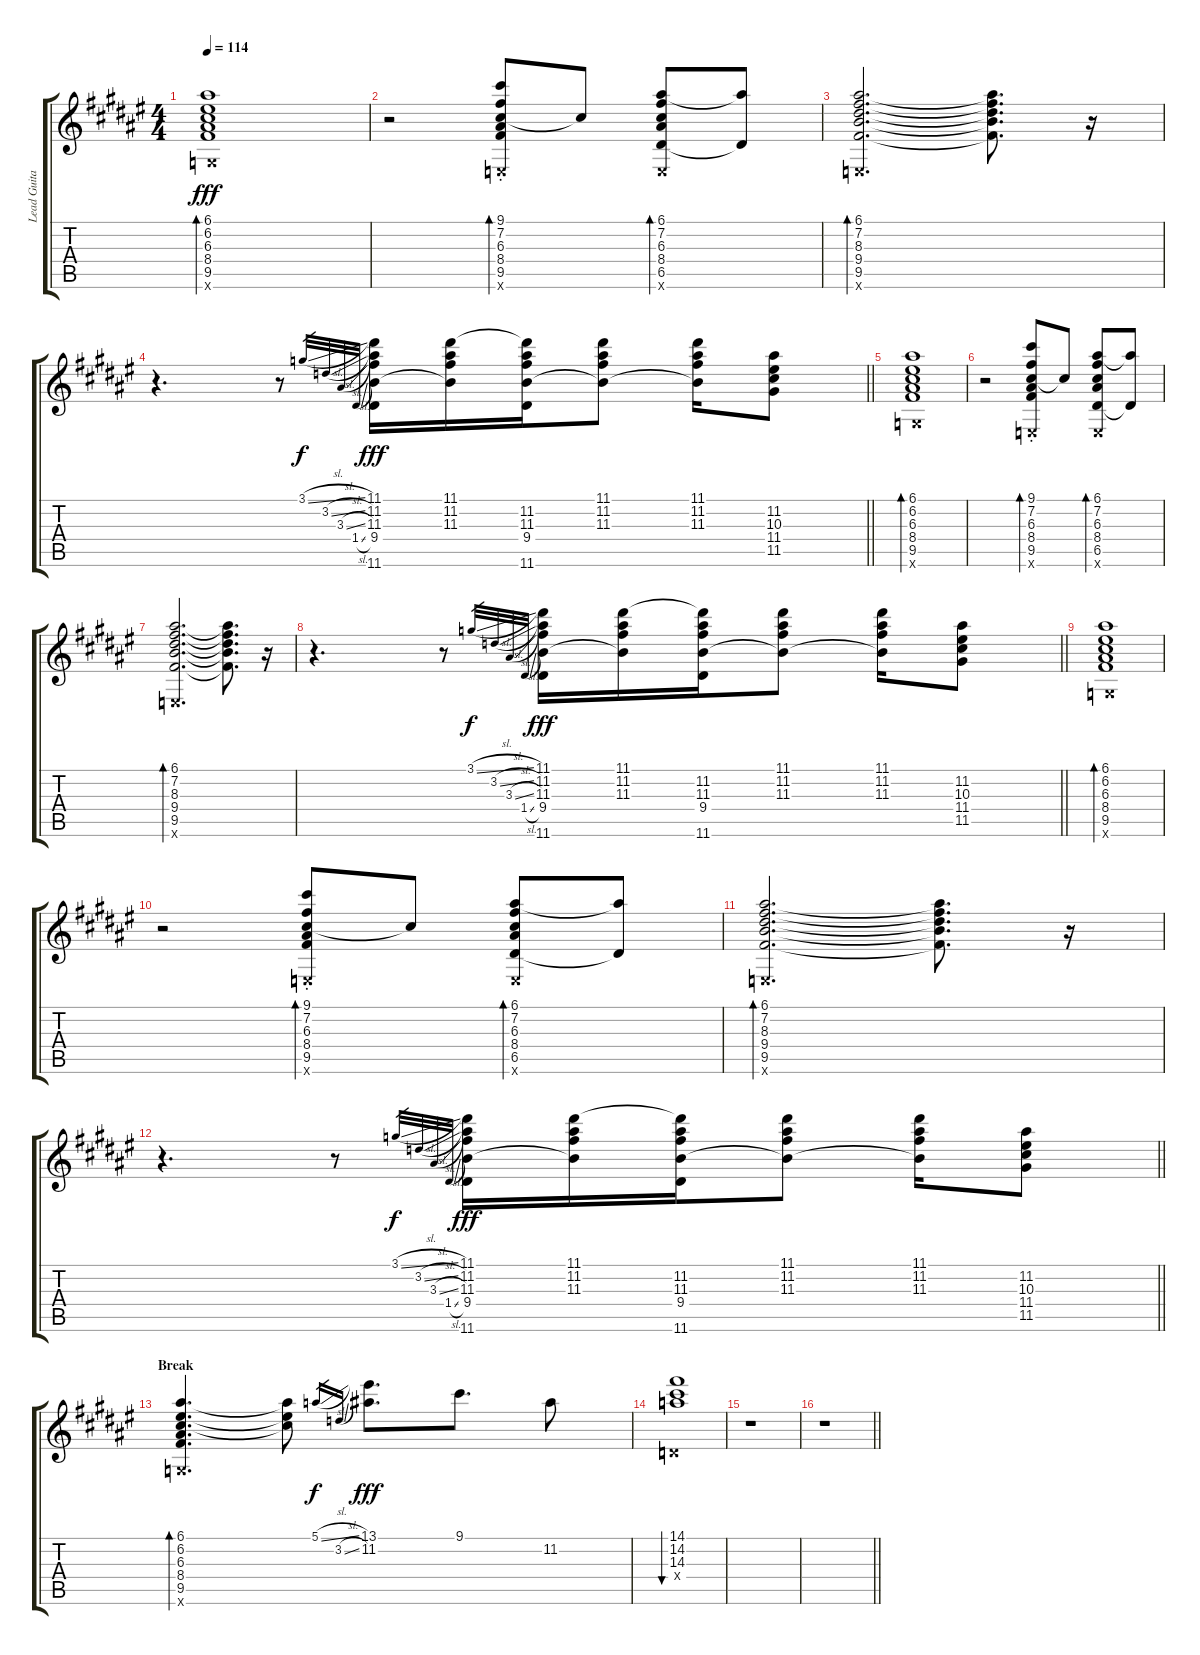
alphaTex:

\track ("Lead Guitar" "Lead Guita") {instrument electricguitarmuted}
\staff {score tabs}
\tuning (E4 B3 G3 D3 A2 E2) {hide}
\ts (4 4)
\tempo 114
\clef g2
\ks f#
(6.1 6.2 6.3 8.4 9.5 3.6{x}).1{bd 120 dy fff} |
r.2 (9.1{st} 7.2 6.3 8.4 9.5 0.6{x}).8{bd 60} 6.3{t}.8 (6.1 7.2 6.3 8.4 6.5 0.6{x}).8{bd 60} (6.1{t} 6.5{t}).8 |
(6.1 7.2 8.3 9.4 9.5 0.6{x}).2{d bd 120} (6.1{t} 7.2{t} 8.3{t} 9.4{t} 9.5{t}).8{d} r.16 |
\barLineRight lightlight
r.4{d} r.8 3.1{sl}.32{gr dy f} 3.2{sl}.32{gr} 3.3{sl}.32{gr} 1.4{sl}.32{gr} (11.1 11.2 11.3 9.4 11.6).16{dy fff} (11.1 11.2 11.3 9.4{t}).16 (11.1{t} 11.2 11.3 9.4 11.6).16 (11.1 11.2 11.3 9.4{t}).8 (11.1 11.2 11.3 9.4{t}).16 (11.2 10.3 11.4 11.5).8 |
(6.1 6.2 6.3 8.4 9.5 3.6{x}).1{bd 120 volume 13} |
r.2 (9.1{st} 7.2 6.3 8.4 9.5 0.6{x}).8{bd 60 volume 14} 6.3{t}.8 (6.1 7.2 6.3 8.4 6.5 0.6{x}).8{bd 60 volume 14} (6.1{t} 6.5{t}).8 |
(6.1 7.2 8.3 9.4 9.5 0.6{x}).2{d bd 120 volume 14} (6.1{t} 7.2{t} 8.3{t} 9.4{t} 9.5{t}).8{d} r.16{volume 11} |
\barLineRight lightlight
r.4{d} r.8 3.1{sl}.32{gr dy f} 3.2{sl}.32{gr} 3.3{sl}.32{gr} 1.4{sl}.32{gr} (11.1 11.2 11.3 9.4 11.6).16{dy fff volume 14} (11.1 11.2 11.3 9.4{t}).16{volume 14} (11.1{t} 11.2 11.3 9.4 11.6).16{volume 14} (11.1 11.2 11.3 9.4{t}).8{volume 14} (11.1 11.2 11.3 9.4{t}).16{volume 13} (11.2 10.3 11.4 11.5).8{volume 12} |
(6.1 6.2 6.3 8.4 9.5 3.6{x}).1{bd 120 volume 14} |
r.2 (9.1{st} 7.2 6.3 8.4 9.5 0.6{x}).8{bd 60 volume 14} 6.3{t}.8 (6.1 7.2 6.3 8.4 6.5 0.6{x}).8{bd 60 volume 14} (6.1{t} 6.5{t}).8 |
(6.1 7.2 8.3 9.4 9.5 0.6{x}).2{d bd 120 volume 14} (6.1{t} 7.2{t} 8.3{t} 9.4{t} 9.5{t}).8{d} r.16{volume 11} |
\barLineRight lightlight
r.4{d} r.8 3.1{sl}.32{gr dy f} 3.2{sl}.32{gr} 3.3{sl}.32{gr} 1.4{sl}.32{gr} (11.1 11.2 11.3 9.4 11.6).16{dy fff volume 14} (11.1 11.2 11.3 9.4{t}).16{volume 14} (11.1{t} 11.2 11.3 9.4 11.6).16{volume 14} (11.1 11.2 11.3 9.4{t}).8{volume 14} (11.1 11.2 11.3 9.4{t}).16{volume 13} (11.2 10.3 11.4 11.5).8{volume 12} |
\section ("" "Break")
(6.1 6.2 6.3 8.4 9.5 3.6{x}).4{d bd 240} (6.1{t} 6.2{t} 6.3{t}).8 5.1{sl}.16{gr dy f} 3.2{sl}.16{gr} (13.1 11.2).8{d dy fff volume 13} 9.1.8{d volume 13} 11.2.8{volume 13} |
(14.1 14.2 14.3 0.4{x}).1{bu 120 volume 14} |
r.1 |
\barLineRight lightlight
r.1
